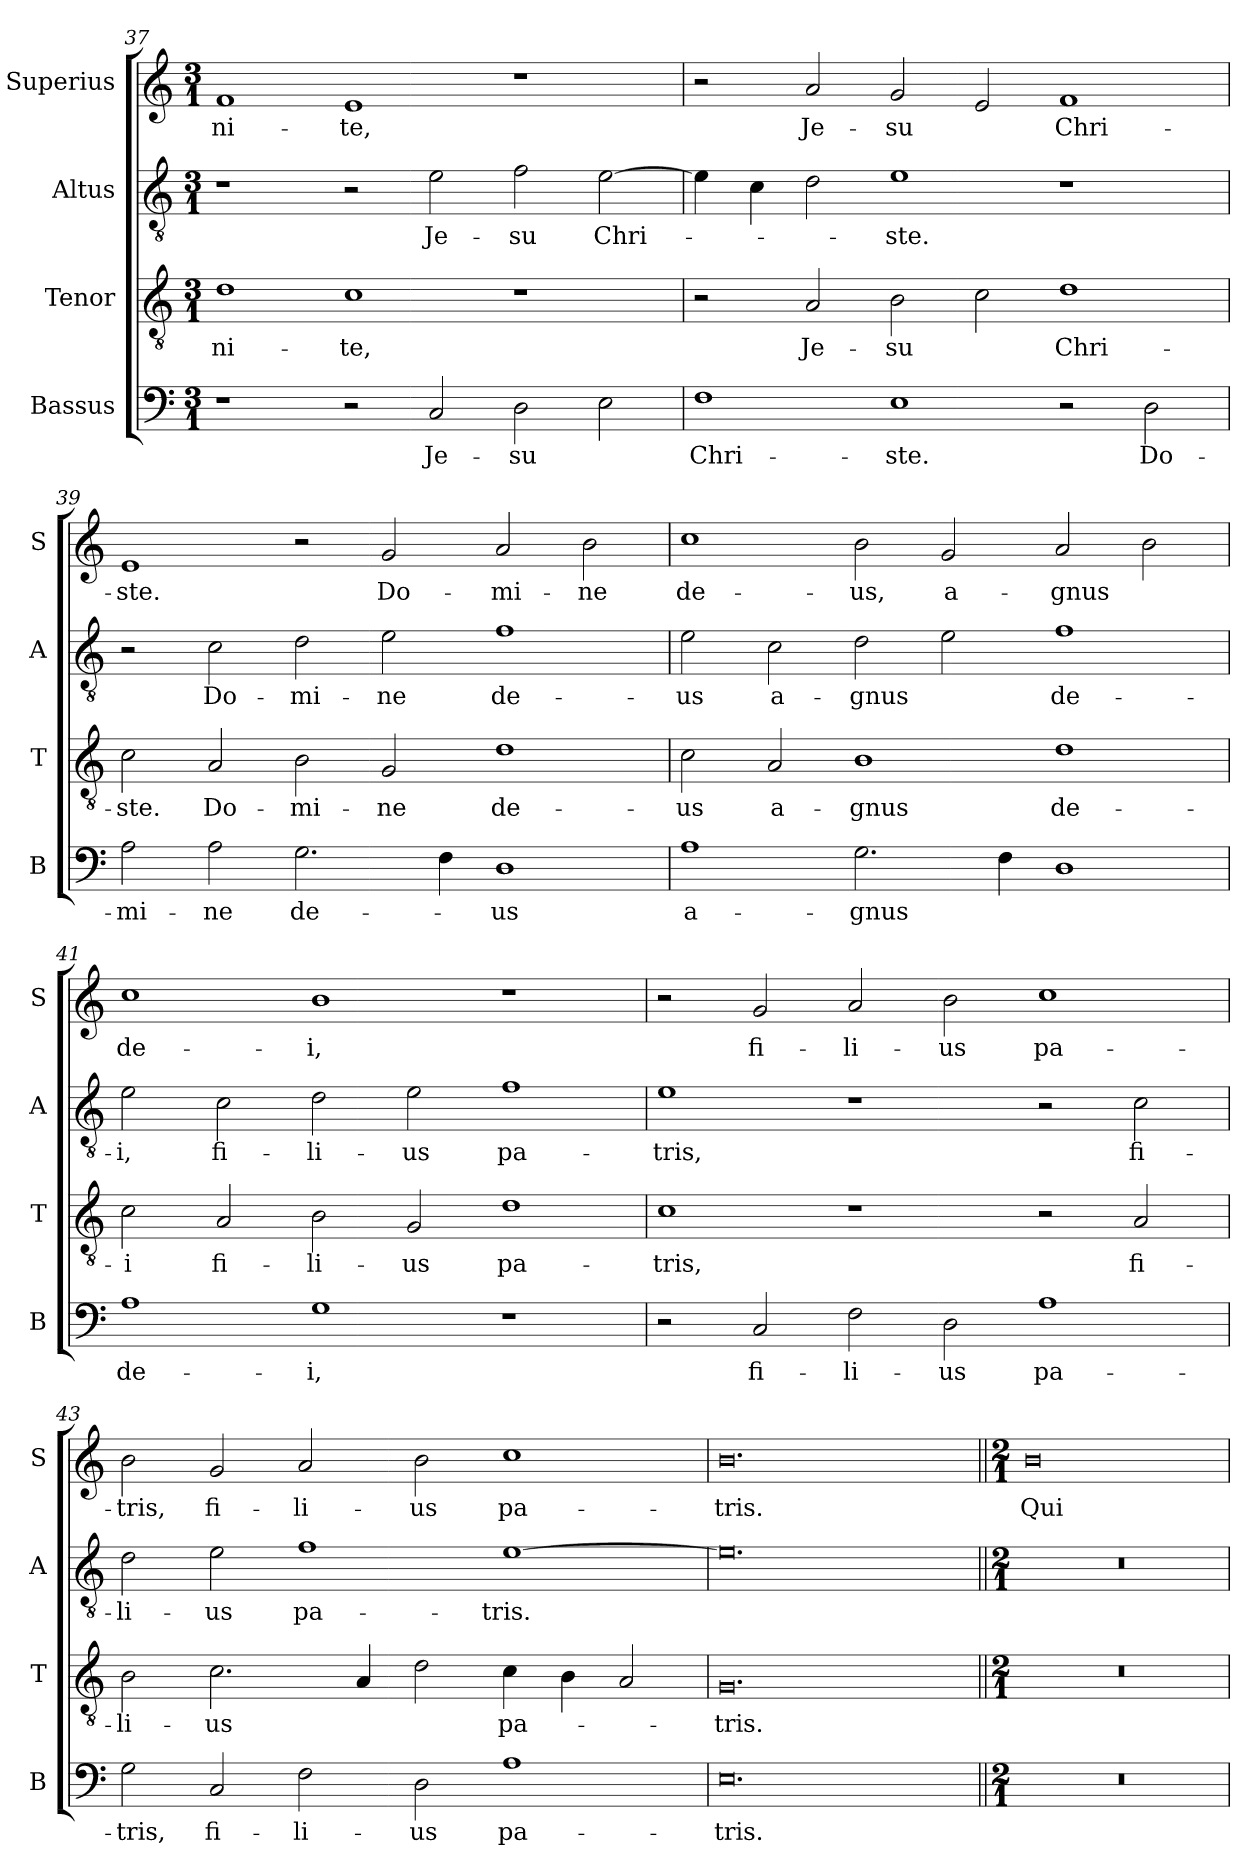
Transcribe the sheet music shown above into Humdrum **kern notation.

**kern	**text	**kern	**text	**kern	**text	**kern	**text
*part4	*part4	*part3	*part3	*part2	*part2	*part1	*part1
*staff4	*staff4	*staff3	*staff3	*staff2	*staff2	*staff1	*staff1
*I"Bassus	*	*I"Tenor	*	*I"Altus	*	*I"Superius	*
*I'B	*	*I'T	*	*I'A	*	*I'S	*
*clefF4	*	*clefGv2	*	*clefGv2	*	*clefG2	*
*k[]	*	*k[]	*	*k[]	*	*k[]	*
*M3/1	*	*M3/1	*	*M3/1	*	*M3/1	*
=37	=37	=37	=37	=37	=37	=37	=37
1r	.	1d	-ni-	1r	.	1f	-ni-
2r	.	1c	-te,	2r	.	1e	-te,
2C/	Je-	.	.	2e\	Je-	.	.
2D\	-su	1r	.	2f\	-su	1r	.
2E\	.	.	.	[2e\	Chri-	.	.
=38	=38	=38	=38	=38	=38	=38	=38
1F	Chri-	2r	.	4e\]	.	2r	.
.	.	.	.	4c\	.	.	.
.	.	2A/	Je-	2d\	.	2a/	Je-
1E	-ste.	2B\	-su	1e	-ste.	2g/	-su
.	.	2c\	.	.	.	2e/	.
2r	.	1d	Chri-	1r	.	1f	Chri-
2D\	Do-	.	.	.	.	.	.
=39	=39	=39	=39	=39	=39	=39	=39
2A\	-mi-	2c\	-ste.	2r	.	1e	-ste.
2A\	-ne	2A/	Do-	2c\	Do-	.	.
2.G\	de-	2B\	-mi-	2d\	-mi-	2r	.
.	.	2G/	-ne	2e\	-ne	2g/	Do-
4F\	.	.	.	.	.	.	.
1D	-us	1d	de-	1f	de-	2a/	-mi-
.	.	.	.	.	.	2b\	-ne
=40	=40	=40	=40	=40	=40	=40	=40
1A	a-	2c\	-us	2e\	-us	1cc	de-
.	.	2A/	a-	2c\	a-	.	.
2.G\	-gnus	1B	-gnus	2d\	-gnus	2b\	-us,
.	.	.	.	2e\	.	2g/	a-
4F\	.	.	.	.	.	.	.
1D	.	1d	de-	1f	de-	2a/	-gnus
.	.	.	.	.	.	2b\	.
=41	=41	=41	=41	=41	=41	=41	=41
1A	de-	2c\	-i	2e\	-i,	1cc	de-
.	.	2A/	fi-	2c\	fi-	.	.
1G	-i,	2B\	-li-	2d\	-li-	1b	-i,
.	.	2G/	-us	2e\	-us	.	.
1r	.	1d	pa-	1f	pa-	1r	.
=42	=42	=42	=42	=42	=42	=42	=42
2r	.	1c	-tris,	1e	-tris,	2r	.
2C/	fi-	.	.	.	.	2g/	fi-
2F\	-li-	1r	.	1r	.	2a/	-li-
2D\	-us	.	.	.	.	2b\	-us
1A	pa-	2r	.	2r	.	1cc	pa-
.	.	2A/	fi-	2c\	fi-	.	.
=43	=43	=43	=43	=43	=43	=43	=43
2G\	-tris,	2B\	-li-	2d\	-li-	2b\	-tris,
2C/	fi-	2.c\	-us	2e\	-us	2g/	fi-
2F\	-li-	.	.	1f	pa-	2a/	-li-
.	.	4A/	.	.	.	.	.
2D\	-us	2d\	.	.	.	2b\	-us
1A	pa-	4c\	pa-	[1e	-tris.	1cc	pa-
.	.	4B\	.	.	.	.	.
.	.	2A/	.	.	.	.	.
=44	=44	=44	=44	=44	=44	=44	=44
0.E	-tris.	0.G	-tris.	0.e]	.	0.b	-tris.
!!LO:LB:g=z
=45||	=45||	=45||	=45||	=45||	=45||	=45||	=45||
*M2/1	*	*M2/1	*	*M2/1	*	*M2/1	*
0r	.	0r	.	0r	.	0b	Qui
=	=	=	=	=	=	=	=
*-	*-	*-	*-	*-	*-	*-	*-
